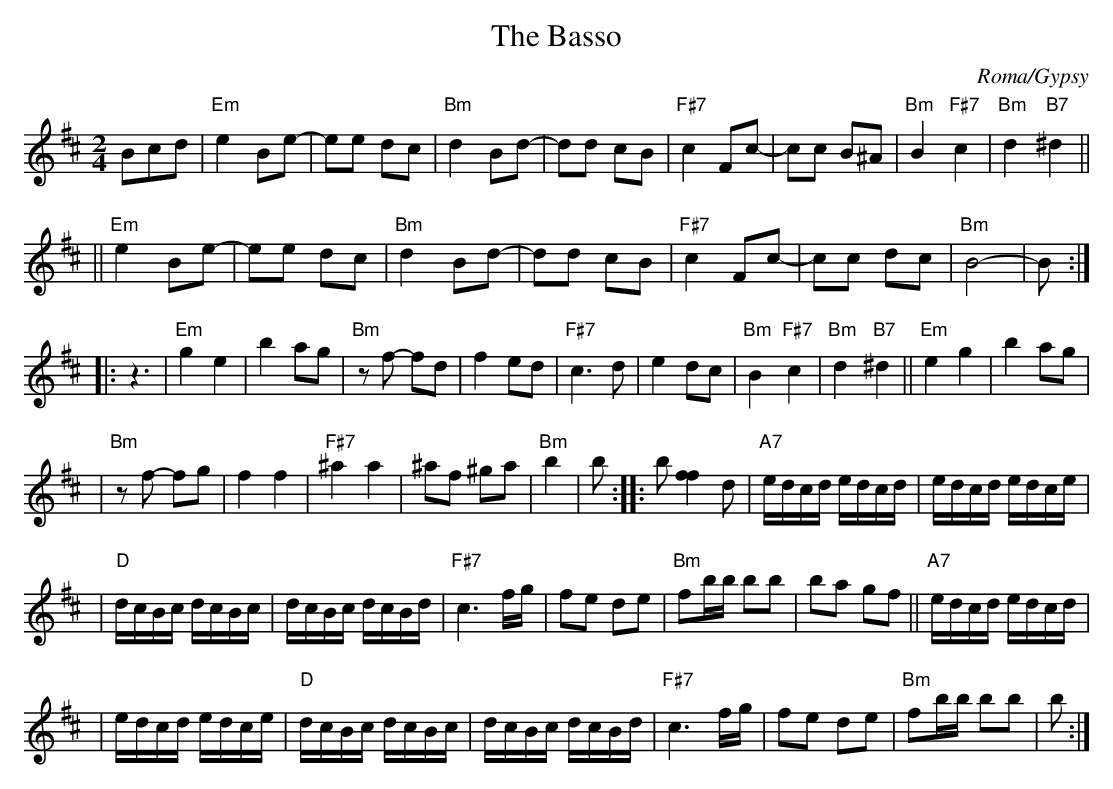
X:1
T: The Basso
O: Roma/Gypsy
M: 2/4
L: 1/16
K: Bm
B2c2d2 \
| "Em"e4 B2e2- | e2e2 d2c2 \
| "Bm"d4 B2d2- | d2d2 c2B2 \
| "F#7"c4 F2c2- | c2c2 B2^A2 \
| "Bm"B4 "F#7"c4 | "Bm"d4 "B7"^d4 ||
|| "Em"e4 B2e2- | e2e2 d2c2 \
| "Bm"d4 B2d2- | d2d2 c2B2 \
| "F#7"c4 F2c2- | c2c2 d2c2  \
| "Bm"B8- | B2 :|
|: z6 \
| "Em"g4 e4 | b4 a2g2 \
| "Bm"z2f2- f2d2 | f4 e2d2 \
| "F#7"c6 d2 | e4 d2c2 \
| "Bm"B4 "F#7"c4 | "Bm"d4 "B7"^d4 \
|| "Em"e4 g4 | b4 a2g2 |
| "Bm"z2f2- f2g2 | f4 f4  \
| "F#7"^a4 a4 | ^a2f2 ^g2a2 \
| "Bm"b4 | b2 :: b2[f4f4]d2 \
| "A7"edcd edcd | edcd edce |
| "D"dcBc dcBc | dcBc dcBd \
| "F#7"c6 fg | f2e2 d2e2 \
| "Bm"f2bb b2b2 | b2a2 g2f2 || "A7"edcd edcd |
| edcd edce \
| "D"dcBc dcBc | dcBc dcBd \
| "F#7"c6 fg | f2e2 d2e2 \
| "Bm"f2bb b2b2 | b2 :|
